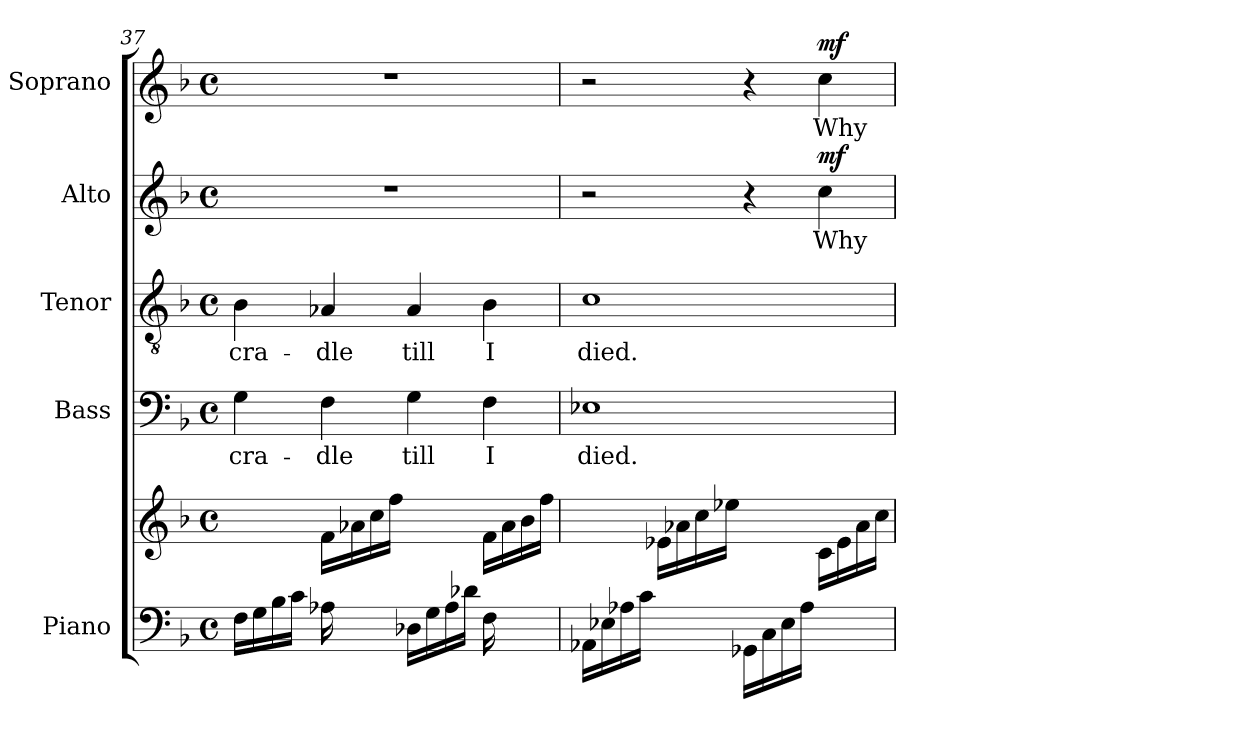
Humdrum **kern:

**kern	**kern	**kern	**text	**kern	**text	**kern	**text	**dynam	**kern	**text	**dynam
*part5	*part5	*part4	*part4	*part3	*part3	*part2	*part2	*part2	*part1	*part1	*part1
*staff6	*staff5	*staff4	*staff4	*staff3	*staff3	*staff2	*staff2	*staff2	*staff1	*staff1	*staff1
*I"Piano	*	*I"Bass	*	*I"Tenor	*	*I"Alto	*	*	*I"Soprano	*	*
*I'Pno	*	*	*	*	*	*	*	*	*	*	*
*clefF4	*clefG2	*clefF4	*	*clefGv2	*	*clefG2	*	*	*clefG2	*	*
*k[b-]	*k[b-]	*k[b-]	*	*k[b-]	*	*k[b-]	*	*	*k[b-]	*	*
*M4/4	*M4/4	*M4/4	*	*M4/4	*	*M4/4	*	*	*M4/4	*	*
*met(c)	*met(c)	*met(c)	*	*met(c)	*	*met(c)	*	*	*met(c)	*	*
=37	=37	=37	=37	=37	=37	=37	=37	=37	=37	=37	=37
*^	*^	*	*	*	*	*	*	*	*	*	*
*	*^	*	*	*	*	*	*	*	*	*	*	*	*
(>16F\LL	4ryy	1ryy	4ryy	16ryy	4G\	cra-	4B-\	cra-	1r	.	.	1r	.	.
*	*	*	*v	*v	*	*	*	*	*	*	*	*	*	*
16G\	.	.	.	.	.	.	.	.	.	.	.	.	.
16B-\	.	.	.	.	.	.	.	.	.	.	.	.	.
16c\JJ	.	.	.	.	.	.	.	.	.	.	.	.	.
4ryy	16A-X\	.	16f\LL	4F\	-dle	4A-X/	-dle	.	.	.	.	.	.
*	*	*	*^	*	*	*	*	*	*	*	*	*	*
.	4..ryy	.	16a-X\	16ryy	.	.	.	.	.	.	.	.	.	.
.	.	.	16cc\	8ryy	.	.	.	.	.	.	.	.	.	.
.	.	.	16ff\JJ)	.	.	.	.	.	.	.	.	.	.	.
(>16D-X\LL	.	.	4ryy	4ryy	4G\	till	4A-/	till	.	.	.	.	.	.
16G\	.	.	.	.	.	.	.	.	.	.	.	.	.	.
16A-\	.	.	.	.	.	.	.	.	.	.	.	.	.	.
16d-X\JJ	.	.	.	.	.	.	.	.	.	.	.	.	.	.
4ryy	16F\	.	16f\LL	16ryy	4F\	I	4B-\	I	.	.	.	.	.	.
.	8.ryy	.	16a-\	16ryy	.	.	.	.	.	.	.	.	.	.
.	.	.	16b-\	8ryy	.	.	.	.	.	.	.	.	.	.
.	.	.	16ff\JJ)	.	.	.	.	.	.	.	.	.	.	.
*	*v	*v	*	*	*	*	*	*	*	*	*	*	*	*
*	*	*v	*v	*	*	*	*	*	*	*	*	*	*
=38	=38	=38	=38	=38	=38	=38	=38	=38	=38	=38	=38	=38
(16AA-X\LL	1ryy	4ryy	1E-X	died.	1c	died.	2r	.	.	2r	.	.
16E-X\	.	.	.	.	.	.	.	.	.	.	.	.
16A-X\	.	.	.	.	.	.	.	.	.	.	.	.
16c\JJ	.	.	.	.	.	.	.	.	.	.	.	.
4ryy	.	16e-X\LL	.	.	.	.	.	.	.	.	.	.
.	.	16a-X\	.	.	.	.	.	.	.	.	.	.
.	.	16cc\	.	.	.	.	.	.	.	.	.	.
.	.	16ee-X\JJ)	.	.	.	.	.	.	.	.	.	.
(16GG-X\LL	.	4ryy	.	.	.	.	4r	.	.	4r	.	.
16C\	.	.	.	.	.	.	.	.	.	.	.	.
16E-\	.	.	.	.	.	.	.	.	.	.	.	.
16A-\JJ	.	.	.	.	.	.	.	.	.	.	.	.
!	!	!	!	!	!	!	!	!	!LO:DY:a	!	!	!LO:DY:a
4ryy	.	16c\LL	.	.	.	.	4cc\	Why	mf	4cc\	Why	mf
.	.	16e-\	.	.	.	.	.	.	.	.	.	.
.	.	16a-\	.	.	.	.	.	.	.	.	.	.
.	.	16cc\JJ)	.	.	.	.	.	.	.	.	.	.
*v	*v	*	*	*	*	*	*	*	*	*	*	*
=	=	=	=	=	=	=	=	=	=	=	=
*-	*-	*-	*-	*-	*-	*-	*-	*-	*-	*-	*-
